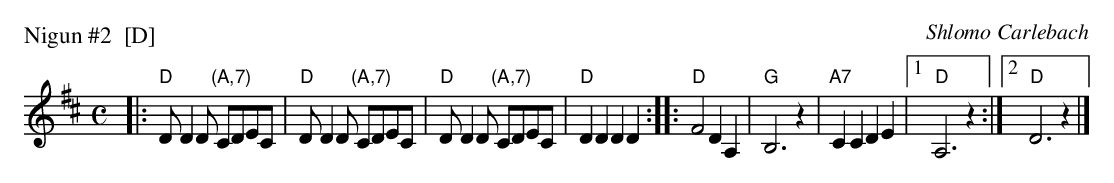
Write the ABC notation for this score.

X:1
P: Nigun #2  [D]
C: Shlomo Carlebach
M: C
L: 1/8
K: D
|:\
"D"DD2D "(A,7)"CDEC | "D"DD2D "(A,7)"CDEC |\
"D"DD2D "(A,7)"CDEC | "D"D2D2 D2D2 ::\
"D"F4 D2A,2 | "G"B,6 z2 |\
"A7"C2C2 D2E2 |1 "D"A,6 z2 :|2 "D"D6 z2 |]
